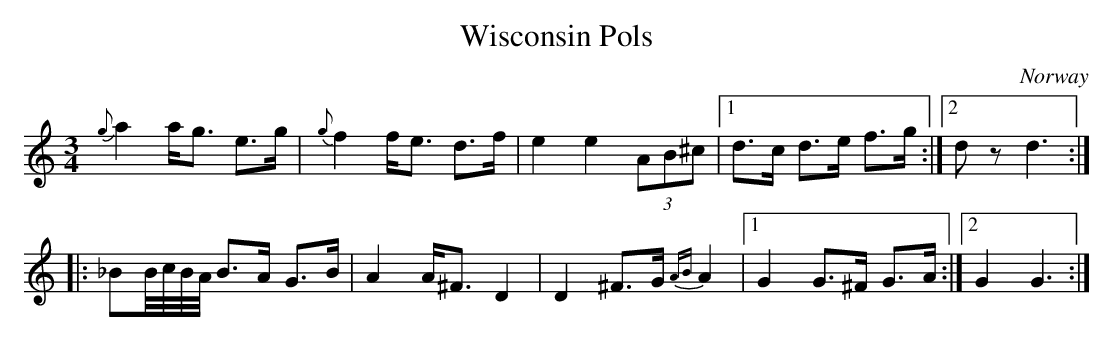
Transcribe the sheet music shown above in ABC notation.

X:1
T:Wisconsin Pols
M:3/4
O:Norway
O:USA
K:D dorian
{g}a2 a<g e>g|{g}f2 f<e d>f|e2 e2 (3AB^c\
|1 d>c d>e f>g :|2 dz d3 ::
_BB//c//B//A// B>A G>B|A2 A<^F D2|\
D2^F>G {AB}A2 |1 G2 G>^F G>A :|2 G2 G3 :|
